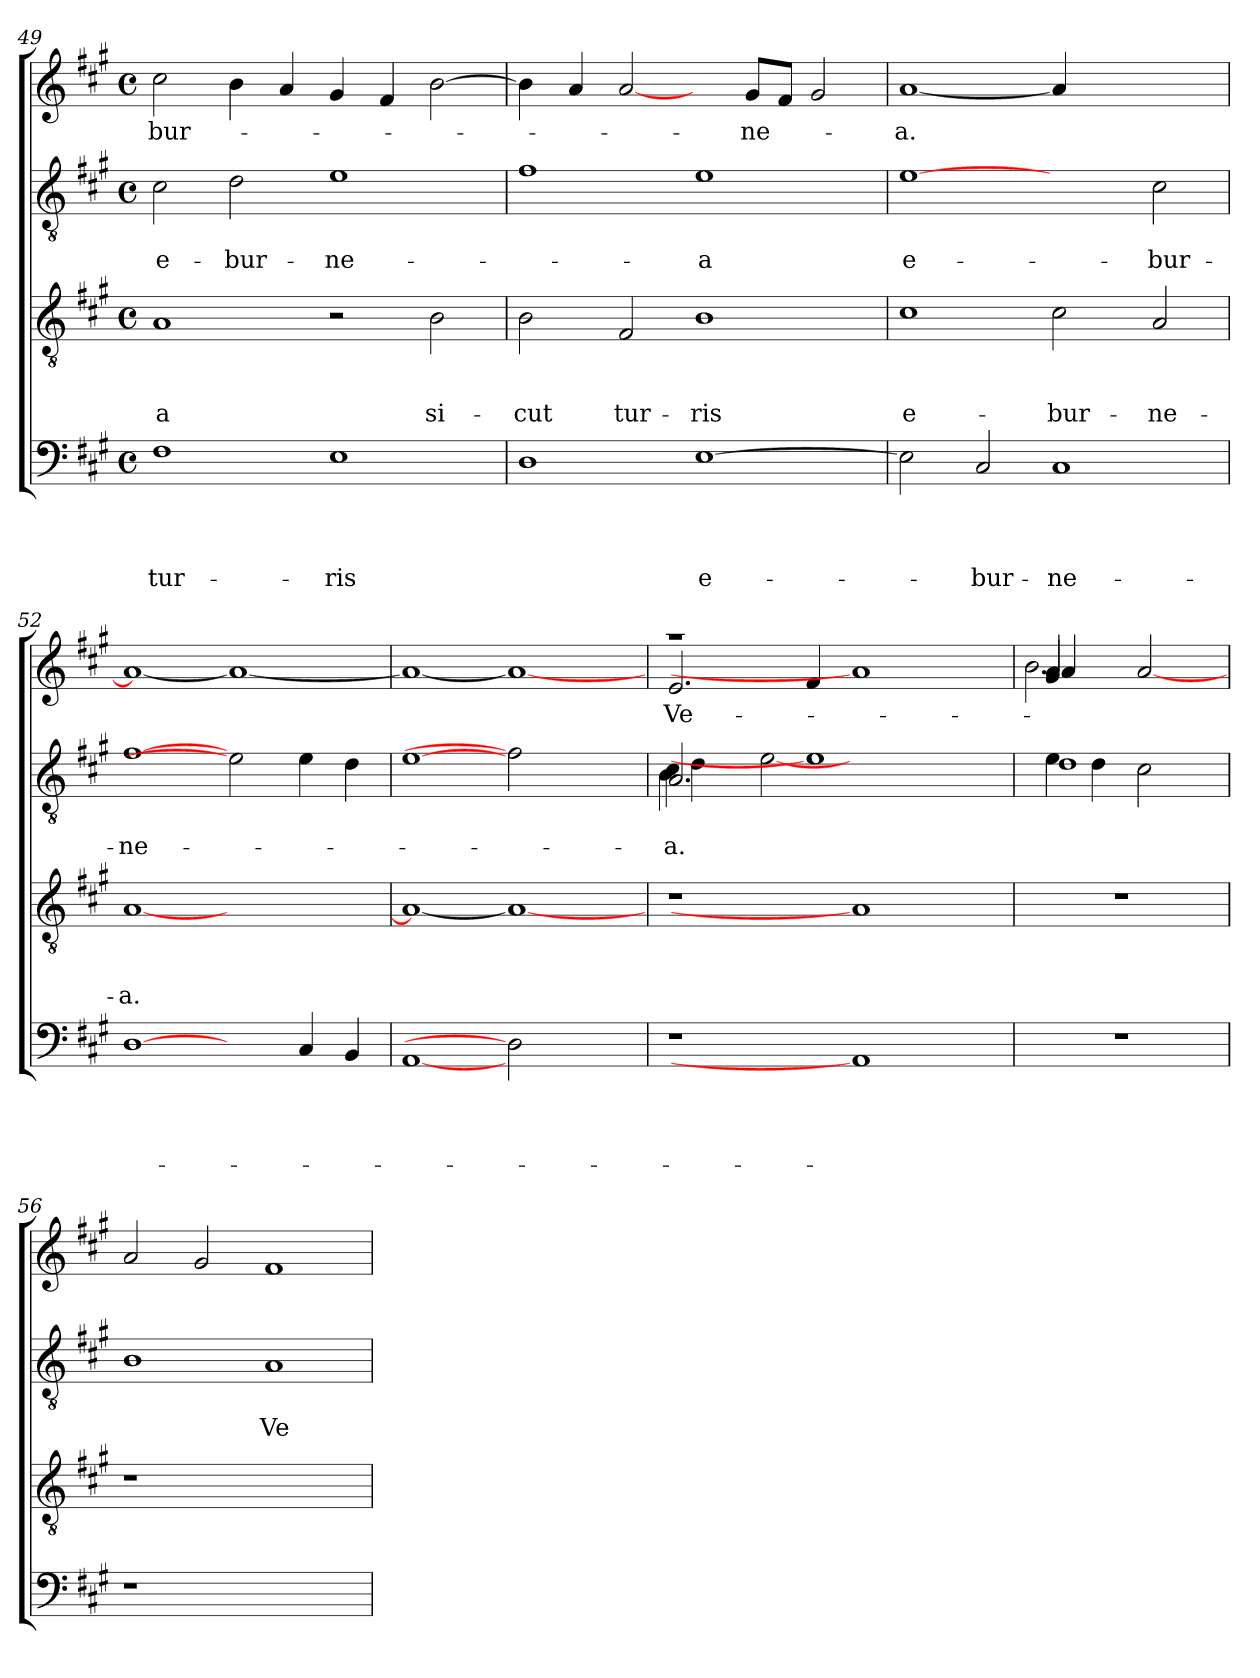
**kern	**text	**text	**text	**text	**kern	**text	**text	**text	**kern	**text	**text	**kern	**text
*part4	*part4	*part4	*part4	*part4	*part3	*part3	*part3	*part3	*part2	*part2	*part2	*part1	*part1
*staff4	*staff4	*staff4	*staff4	*staff4	*staff3	*staff3	*staff3	*staff3	*staff2	*staff2	*staff2	*staff1	*staff1
*clefF4	*	*	*	*	*clefGv2	*	*	*	*clefGv2	*	*	*clefG2	*
*k[f#c#g#]	*	*	*	*	*k[f#c#g#]	*	*	*	*k[f#c#g#]	*	*	*k[f#c#g#]	*
*A:	*	*	*	*	*A:	*	*	*	*A:	*	*	*A:	*
*M4/4	*	*	*	*	*M4/4	*	*	*	*M4/4	*	*	*M4/4	*
*met(c)	*	*	*	*	*met(c)	*	*	*	*met(c)	*	*	*met(c)	*
=49	=49	=49	=49	=49	=49	=49	=49	=49	=49	=49	=49	=49	=49
!	!	!	!	!LO:LY:b	!	!	!	!LO:LY:b:rj	!	!	!LO:LY:b	!	!LO:LY:b
1F#	.	.	.	tur-	1A	.	.	-a	2c#\	.	e-	2cc#\	-bur-
!	!	!	!	!	!	!	!	!	!	!	!LO:LY:b	!	!
.	.	.	.	.	.	.	.	.	2d\	.	-bur-	4b\	.
.	.	.	.	.	.	.	.	.	.	.	.	4a/	.
!	!	!	!	!LO:LY:b:rj	!	!	!	!	!	!	!LO:LY:b:rj	!	!
1E	.	.	.	-ris	2r	.	.	.	1e	.	-ne-	4g#/	.
.	.	.	.	.	.	.	.	.	.	.	.	4f#/	.
!	!	!	!	!	!	!	!	!LO:LY:b	!	!	!	!	!
.	.	.	.	.	2B\	.	.	si-	.	.	.	[>2b\	.
=50	=50	=50	=50	=50	=50	=50	=50	=50	=50	=50	=50	=50	=50
!	!	!	!	!	!	!	!	!LO:LY:b	!	!	!	!	!
1D	.	.	.	.	2B\	.	.	-cut	1f#	.	.	4b\]	.
.	.	.	.	.	.	.	.	.	.	.	.	4a/	.
!	!	!	!	!	!	!	!	!LO:LY:b	!	!	!	!	!
.	.	.	.	.	2F#/	.	.	tur-	.	.	.	[2a/	.
!	!	!	!	!LO:LY:b	!	!	!	!LO:LY:b	!	!	!LO:LY:b:rj	!	!
[>1E	.	.	.	e-	1B	.	.	-ris	1e	.	-a	4ryy	.
!	!	!	!	!	!	!	!	!	!	!	!	!	!LO:LY:b
.	.	.	.	.	.	.	.	.	.	.	.	8g#/L	-ne-
.	.	.	.	.	.	.	.	.	.	.	.	8f#/J	.
.	.	.	.	.	.	.	.	.	.	.	.	2g#/	.
=51	=51	=51	=51	=51	=51	=51	=51	=51	=51	=51	=51	=51	=51
!	!	!	!	!	!	!	!	!LO:LY:b:rj	!	!	!LO:LY:b	!	!LO:LY:b:rj
2E\]	.	.	.	.	1c#	.	.	e-	[1e	.	e-	[<1a	-a.
!	!	!	!	!LO:LY:b	!	!	!	!	!	!	!	!	!
2C#/	.	.	.	-bur-	.	.	.	.	.	.	.	.	.
!	!	!	!	!LO:LY:b	!	!	!	!LO:LY:b	!	!	!	!	!
1C#	.	.	.	-ne-	2c#\	.	.	-bur-	2ryy	.	.	4a/]	.
.	.	.	.	.	.	.	.	.	.	.	.	2.ryy	.
!	!	!	!	!	!	!	!	!LO:LY:b	!	!	!LO:LY:b	!	!
.	.	.	.	.	2A/	.	.	-ne-	2c#\	.	-bur-	.	.
=52	=52	=52	=52	=52	=52	=52	=52	=52	=52	=52	=52	=52	=52
!	!	!	!	!	!	!	!	!LO:LY:b:rj	!	!	!LO:LY:b	!	!
[1D	.	.	.	.	[<1A	.	.	-a.	[1f#	.	-ne-	1a_	.
2ryy	.	.	.	.	1ryy	.	.	.	2e]	.	.	1a_	.
4C#/	.	.	.	.	.	.	.	.	4e\	.	.	.	.
4BB/	.	.	.	.	.	.	.	.	4d\	.	.	.	.
=53	=53	=53	=53	=53	=53	=53	=53	=53	=53	=53	=53	=53	=53
[1AA	.	.	.	.	1A_	.	.	.	[1e	.	.	1a_	.
2D]	.	.	.	.	1A_	.	.	.	2f#]	.	.	1a_	.
2ryy	.	.	.	.	.	.	.	.	2ryy	.	.	.	.
!!LO:PB:g=z
=54	=54	=54	=54	=54	=54	=54	=54	=54	=54	=54	=54	=54	=54
!	!	!	!	!	!	!	!	!	!	!	!LO:LY:b	!	!LO:LY:b
*	*	*	*	*	*	*	*	*	*^	*	*	*^	*
*	*	*	*	*	*	*	*	*	*	*^	*	*	*	*	*
*	*	*	*	*	*	*	*	*	*	*	*^	*	*	*	*	*
1r	.	.	.	.	1r	.	.	.	2.A/	4B\	4c#\	4d\	.	-a.	1raa	2.e/	Ve-
.	.	.	.	.	.	.	.	.	.	4ryy	4ryy	4ryy	.	.	.	.	.
.	.	.	.	.	.	.	.	.	.	1.ryy	1.ryy	[>2e\	.	.	.	.	.
.	.	.	.	.	.	.	.	.	1e]	.	.	.	.	.	.	4f#/	.
1AA]	.	.	.	.	1A]	.	.	.	.	.	.	4ryy	.	.	1a]	1ryy	.
.	.	.	.	.	.	.	.	.	.	.	.	2.ryy	.	.	.	.	.
.	.	.	.	.	.	.	.	.	4ryy	.	.	.	.	.	.	.	.
*	*	*	*	*	*	*	*	*	*	*v	*v	*v	*	*	*	*	*
=55	=55	=55	=55	=55	=55	=55	=55	=55	=55	=55	=55	=55	=55	=55	=55
*	*	*	*	*	*	*	*	*	*	*	*	*	*^	*^	*
1r	.	.	.	.	1r	.	.	.	4e\	1d	.	.	4g#/	4a/	2.b\	4a/	.
.	.	.	.	.	.	.	.	.	4d\	.	.	.	2.ryy	2.ryy	.	4ryy	.
.	.	.	.	.	.	.	.	.	2c#\	.	.	.	.	.	.	[<2a/	.
.	.	.	.	.	.	.	.	.	.	.	.	.	.	.	4ryy	.	.
*	*	*	*	*	*	*	*	*	*v	*v	*	*	*	*	*	*	*
*	*	*	*	*	*	*	*	*	*	*	*	*v	*v	*v	*v	*
=56	=56	=56	=56	=56	=56	=56	=56	=56	=56	=56	=56	=56	=56
1r	.	.	.	.	1r	.	.	.	1B	.	.	2a/	.
.	.	.	.	.	.	.	.	.	.	.	.	2g#/	.
!	!	!	!	!	!	!	!	!	!	!	!LO:LY:b	!	!
1ryy	.	.	.	.	1ryy	.	.	.	1A	.	Ve-	1f#	.
=	=	=	=	=	=	=	=	=	=	=	=	=	=
*-	*-	*-	*-	*-	*-	*-	*-	*-	*-	*-	*-	*-	*-
